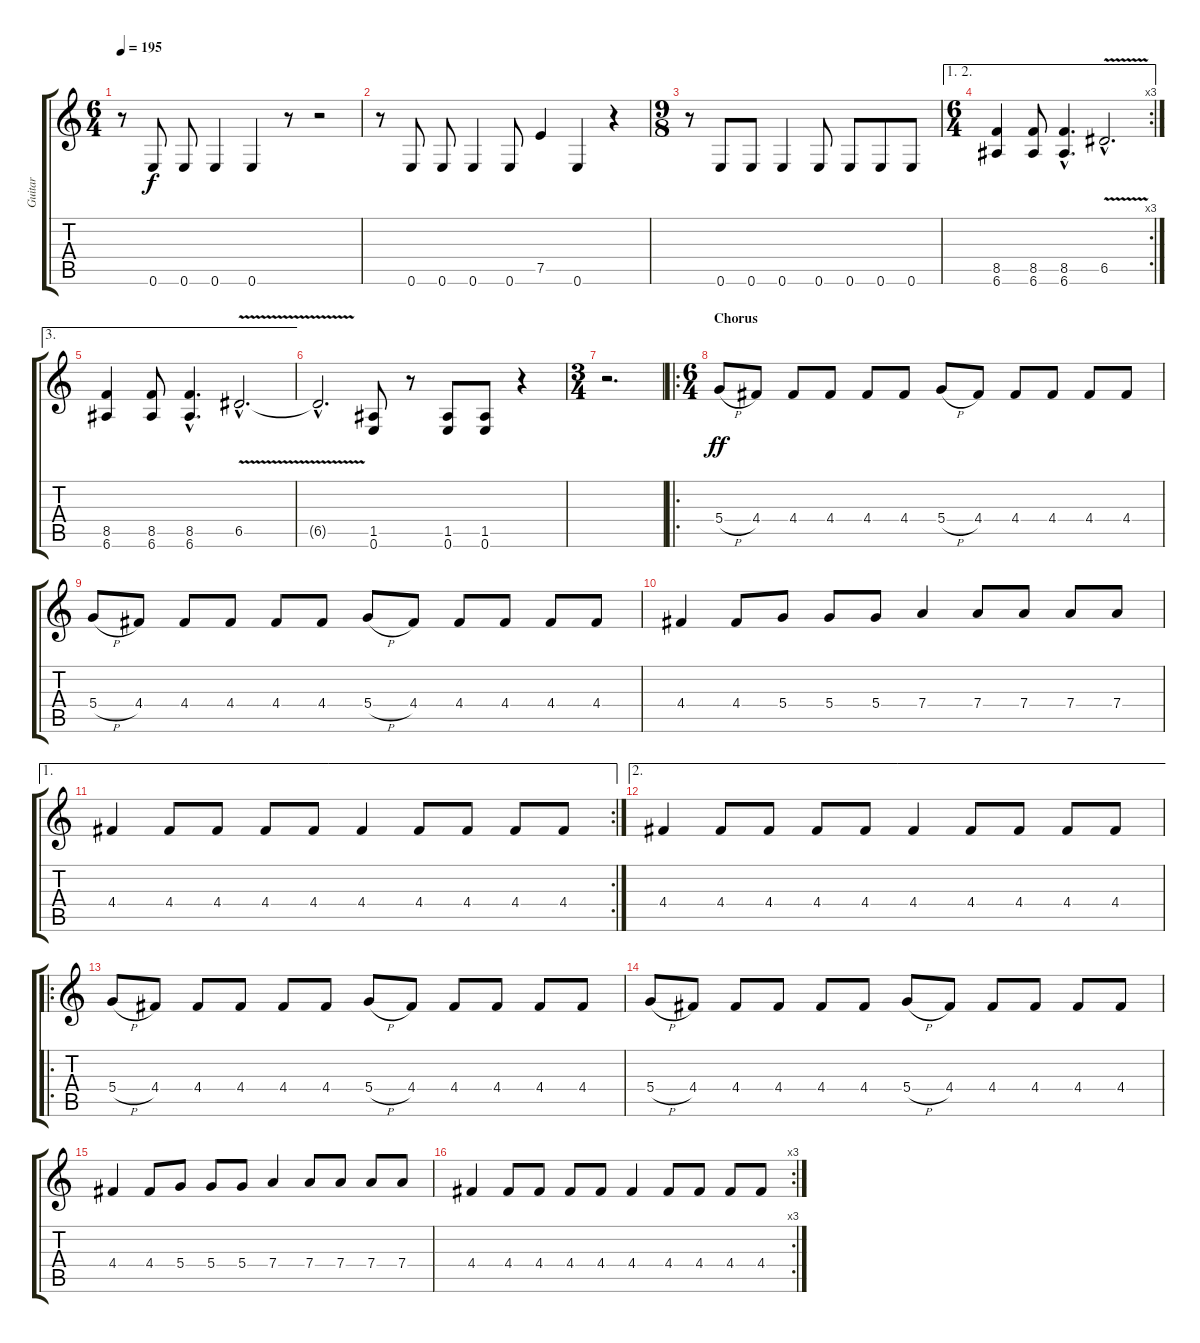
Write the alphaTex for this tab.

\track ("Guitar" "Guitar") {instrument distortionguitar}
\staff {score tabs}
\tuning (E4 B3 G3 D3 A2 E2) {hide}
\ts (6 4)
\tempo 195
\clef g2
\ks c
r.8{dy f} 0.6.8 0.6.8 0.6.4 0.6.4 r.8 r.2 |
r.8 0.6.8 0.6.8 0.6.4 0.6.8 7.5.4 0.6.4 r.4 |
\ts (9 8)
r.8 0.6.8 0.6.8 0.6.4 0.6.8 0.6.8 0.6.8 0.6.8 |
\ae (1 2)
\rc 3
\ts (6 4)
(8.5 6.6).4 (8.5 6.6).8 (8.5{hac} 6.6{hac}).4{d} 6.5{v hac}.2{d} |
\ae 3
(8.5 6.6).4 (8.5 6.6).8 (8.5{hac} 6.6{hac}).4{d} 6.5{v hac}.2{d} |
6.5{hac t}.2{d} (1.5 0.6).8 r.8 (1.5 0.6).8 (1.5 0.6).8 r.4 |
\ts (3 4)
r.2{d} |
\ro
\ts (6 4)
\section ("" "Chorus")
5.4{h}.8{dy ff} 4.4.8 4.4.8 4.4.8 4.4.8 4.4.8 5.4{h}.8 4.4.8 4.4.8 4.4.8 4.4.8 4.4.8 |
5.4{h}.8 4.4.8 4.4.8 4.4.8 4.4.8 4.4.8 5.4{h}.8 4.4.8 4.4.8 4.4.8 4.4.8 4.4.8 |
4.4.4 4.4.8 5.4.8 5.4.8 5.4.8 7.4.4 7.4.8 7.4.8 7.4.8 7.4.8 |
\ae 1
\rc 2
4.4.4 4.4.8 4.4.8 4.4.8 4.4.8 4.4.4 4.4.8 4.4.8 4.4.8 4.4.8 |
\ae 2
4.4.4 4.4.8 4.4.8 4.4.8 4.4.8 4.4.4 4.4.8 4.4.8 4.4.8 4.4.8 |
\ro
5.4{h}.8 4.4.8 4.4.8 4.4.8 4.4.8 4.4.8 5.4{h}.8 4.4.8 4.4.8 4.4.8 4.4.8 4.4.8 |
5.4{h}.8 4.4.8 4.4.8 4.4.8 4.4.8 4.4.8 5.4{h}.8 4.4.8 4.4.8 4.4.8 4.4.8 4.4.8 |
4.4.4 4.4.8 5.4.8 5.4.8 5.4.8 7.4.4 7.4.8 7.4.8 7.4.8 7.4.8 |
\rc 3
4.4.4 4.4.8 4.4.8 4.4.8 4.4.8 4.4.4 4.4.8 4.4.8 4.4.8 4.4.8
